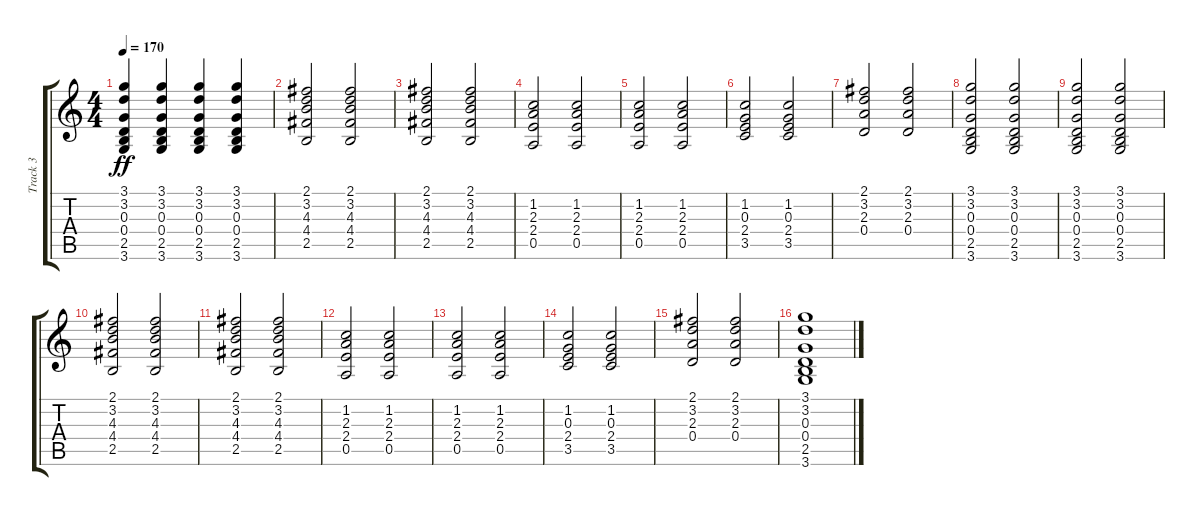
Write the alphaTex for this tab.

\track ("Track 3" "Track 3") {instrument electricguitarclean}
\staff {score tabs}
\tuning (E4 B3 G3 D3 A2 E2) {hide}
\ts (4 4)
\tempo 170
\clef g2
\ks c
(3.1 3.2 0.3 0.4 2.5 3.6).4{dy ff} (3.1 3.2 0.3 0.4 2.5 3.6).4 (3.1 3.2 0.3 0.4 2.5 3.6).4 (3.1 3.2 0.3 0.4 2.5 3.6).4 |
(2.1 3.2 4.3 4.4 2.5).2 (2.1 3.2 4.3 4.4 2.5).2 |
(2.1 3.2 4.3 4.4 2.5).2 (2.1 3.2 4.3 4.4 2.5).2 |
(1.2 2.3 2.4 0.5).2 (1.2 2.3 2.4 0.5).2 |
(1.2 2.3 2.4 0.5).2 (1.2 2.3 2.4 0.5).2 |
(1.2 0.3 2.4 3.5).2 (1.2 0.3 2.4 3.5).2 |
(2.1 3.2 2.3 0.4).2 (2.1 3.2 2.3 0.4).2 |
(3.1 3.2 0.3 0.4 2.5 3.6).2 (3.1 3.2 0.3 0.4 2.5 3.6).2 |
(3.1 3.2 0.3 0.4 2.5 3.6).2 (3.1 3.2 0.3 0.4 2.5 3.6).2 |
(2.1 3.2 4.3 4.4 2.5).2 (2.1 3.2 4.3 4.4 2.5).2 |
(2.1 3.2 4.3 4.4 2.5).2 (2.1 3.2 4.3 4.4 2.5).2 |
(1.2 2.3 2.4 0.5).2 (1.2 2.3 2.4 0.5).2 |
(1.2 2.3 2.4 0.5).2 (1.2 2.3 2.4 0.5).2 |
(1.2 0.3 2.4 3.5).2 (1.2 0.3 2.4 3.5).2 |
(2.1 3.2 2.3 0.4).2 (2.1 3.2 2.3 0.4).2 |
(3.1 3.2 0.3 0.4 2.5 3.6).1
